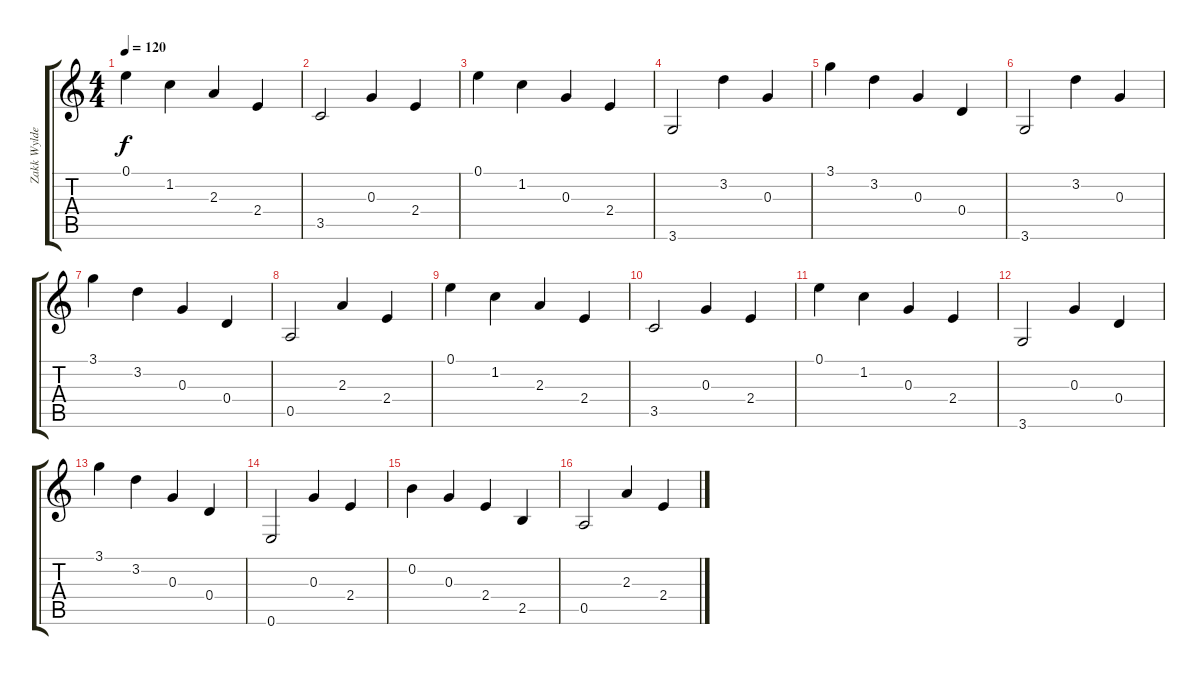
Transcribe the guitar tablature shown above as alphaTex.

\track ("Zakk Wylde Guitar 1" "Zakk Wylde") {instrument acousticguitarsteel}
\staff {score tabs}
\tuning (E4 B3 G3 D3 A2 E2) {hide}
\ts (4 4)
\tempo 120
\clef g2
\ks c
0.1.4{dy f} 1.2.4 2.3.4 2.4.4 |
3.5.2 0.3.4 2.4.4 |
0.1.4 1.2.4 0.3.4 2.4.4 |
3.6.2 3.2.4 0.3.4 |
3.1.4 3.2.4 0.3.4 0.4.4 |
3.6.2 3.2.4 0.3.4 |
3.1.4 3.2.4 0.3.4 0.4.4 |
0.5.2 2.3.4 2.4.4 |
0.1.4 1.2.4 2.3.4 2.4.4 |
3.5.2 0.3.4 2.4.4 |
0.1.4 1.2.4 0.3.4 2.4.4 |
3.6.2 0.3.4 0.4.4 |
3.1.4 3.2.4 0.3.4 0.4.4 |
0.6.2 0.3.4 2.4.4 |
0.2.4 0.3.4 2.4.4 2.5.4 |
0.5.2 2.3.4 2.4.4
